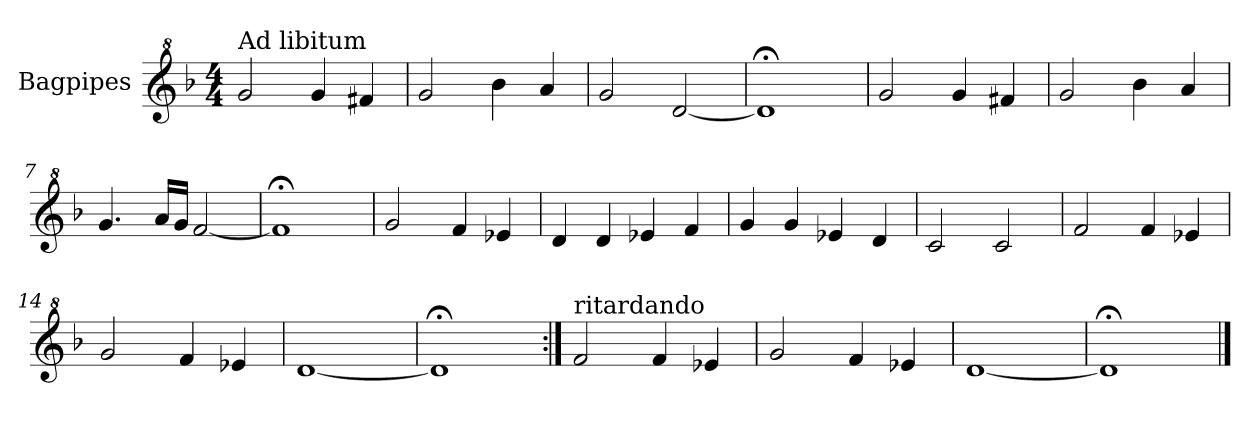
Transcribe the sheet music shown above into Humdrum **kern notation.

**kern
*part1
*staff1
*I"Bagpipes
*I'Bag
*clefG^2
*k[b-]
*F:
*M4/4
=1
!LO:TX:a:t=Ad libitum
2gg/
4gg/
4ff#X/
=2
2gg/
4bb-\
4aa/
=3
2gg/
[2dd/
=4
1dd;<]
=5
2gg/
4gg/
4ff#X/
=6
2gg/
4bb-\
4aa/
=7
4.gg/
16aa/LL
16gg/JJ
[2ff/
=8
1ff;<]
=9
2gg/
4ff/
4ee-X/
=10
4dd/
4dd/
4ee-X/
4ff/
=11
4gg/
4gg/
4ee-X/
4dd/
=12
2cc/
2cc/
!!LO:LB:g=z
=13
2ff/
4ff/
4ee-X/
=14
2gg/
4ff/
4ee-X/
=15
[1dd
=16
1dd;<]
=17:|!
!LO:TX:a:t=ritardando
2ff/
4ff/
4ee-X/
=18
2gg/
4ff/
4ee-X/
=19
[1dd
=20
1dd;<]
==
*-
